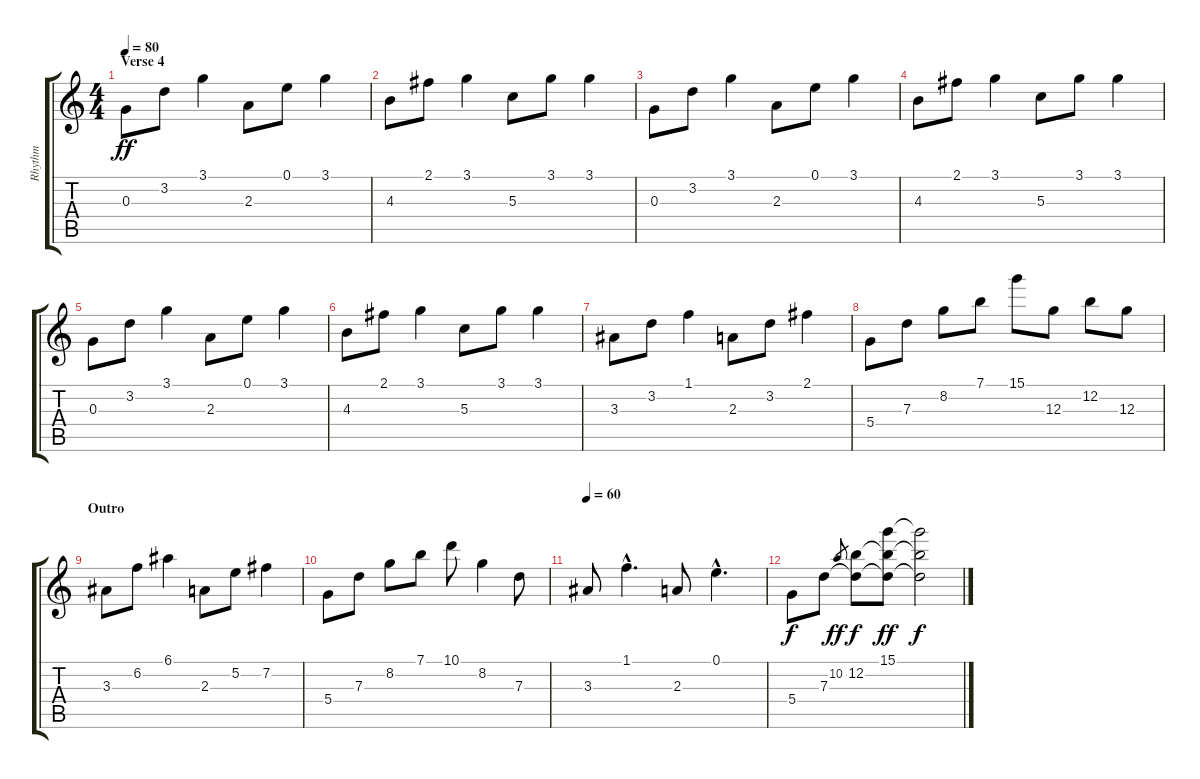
\track ("Rhythm" "Rhythm") {instrument acousticguitarnylon}
\staff {score tabs}
\tuning (E4 B3 G3 D3 A2 E2) {hide}
\ts (4 4)
\section ("" "Verse 4")
\tempo 80
\clef g2
\ks c
0.3.8{dy ff volume 10} 3.2.8 3.1.4 2.3.8 0.1.8 3.1.4 |
4.3.8 2.1.8 3.1.4 5.3.8 3.1.8 3.1.4 |
0.3.8 3.2.8 3.1.4 2.3.8 0.1.8 3.1.4 |
4.3.8 2.1.8 3.1.4 5.3.8 3.1.8 3.1.4 |
0.3.8 3.2.8 3.1.4 2.3.8 0.1.8 3.1.4 |
4.3.8 2.1.8 3.1.4 5.3.8 3.1.8 3.1.4 |
3.3.8 3.2.8 1.1.4 2.3.8 3.2.8 2.1.4 |
5.4.8 7.3.8 8.2.8 7.1.8 15.1.8 12.3.8 12.2.8 12.3.8 |
\section ("" "Outro")
3.3.8 6.2.8 6.1.4 2.3.8 5.2.8 7.2.4 |
5.4.8 7.3.8 8.2.8 7.1.8 10.1.8 8.2.4 7.3.8 |
\tempo 60
3.3.8 1.1{hac}.4{d} 2.3.8 0.1{hac}.4{d} |
5.4.8{dy f} 7.3.8 10.2.8{gr dy ff} (12.2 7.3{t}).8{dy f} (15.1 12.2{t} 7.3{t}).8{dy ff} (15.1{t} 12.2{t} 7.3{t}).2{dy f}
